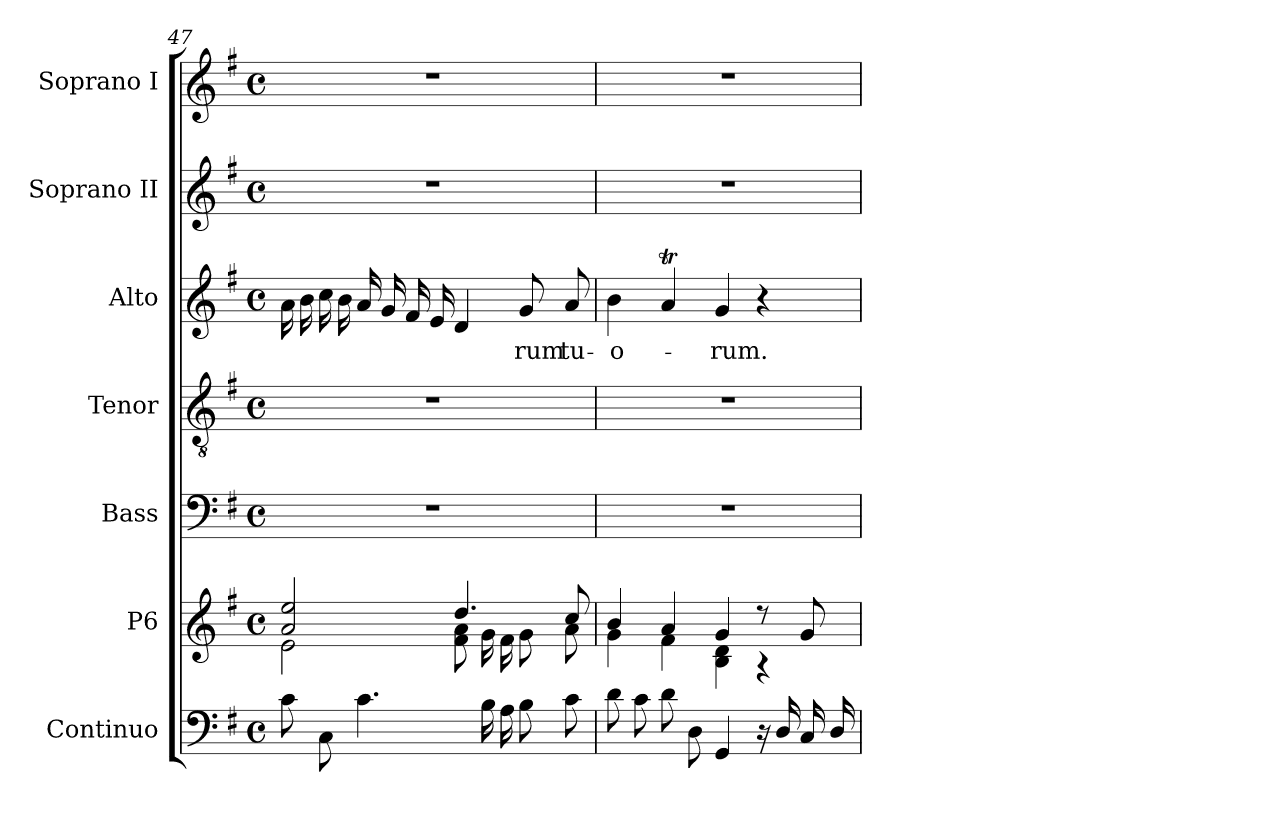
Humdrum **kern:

**kern	**kern	**kern	**kern	**kern	**text	**kern	**kern
*part7	*part6	*part5	*part4	*part3	*part3	*part2	*part1
*staff7	*staff6	*staff5	*staff4	*staff3	*staff3	*staff2	*staff1
*I"Continuo	*I"P6	*I"Bass	*I"Tenor	*I"Alto	*	*I"Soprano II	*I"Soprano I
*	*	*I'B.	*I'T.	*I'A.	*	*I'S.	*I'S.
*clefF4	*clefG2	*clefF4	*clefGv2	*clefG2	*	*clefG2	*clefG2
*	*	*	*ITrd7c12	*	*	*	*
*k[f#]	*k[f#]	*k[f#]	*k[f#]	*k[f#]	*	*k[f#]	*k[f#]
*G:	*G:	*G:	*G:	*G:	*	*G:	*G:
*M4/4	*M4/4	*M4/4	*M4/4	*M4/4	*	*M4/4	*M4/4
*met(c)	*met(c)	*met(c)	*met(c)	*met(c)	*	*met(c)	*met(c)
=47	=47	=47	=47	=47	=47	=47	=47
*	*^	*	*	*	*	*	*
8ci\	2ai/ 2eei	2ei\	1r	1r	16ai\	.	1r	1r
.	.	.	.	.	16bi\	.	.	.
8Ci\	.	.	.	.	16cci\	.	.	.
.	.	.	.	.	16bi\	.	.	.
4.ci\	.	.	.	.	16ai/	.	.	.
.	.	.	.	.	16gi/	.	.	.
.	.	.	.	.	16f#i/	.	.	.
.	.	.	.	.	16ei/	.	.	.
.	4.ddi/	8f#i\ 8ai	.	.	4di/	.	.	.
16Bi\	.	16gi\	.	.	.	.	.	.
16Ai\	.	16f#i\	.	.	.	.	.	.
!	!	!	!	!	!	!LO:LY:b:color=#000000	!	!
8Bi\	.	8gi\	.	.	8gi/	-rum	.	.
!	!	!	!	!	!	!LO:LY:b:color=#000000	!	!
8ci\	8cci/	8ai\	.	.	8ai/	tu-	.	.
=48	=48	=48	=48	=48	=48	=48	=48	=48
!	!	!	!	!	!	!LO:LY:b:color=#000000	!	!
8di\	4bi/	4gi\	1r	1r	4bi\	-o-	1r	1r
8ci\	.	.	.	.	.	.	.	.
8di\	4ai/	4f#i\	.	.	4aTi/	.	.	.
8Di\	.	.	.	.	.	.	.	.
!	!	!	!	!	!	!LO:LY:b:color=#000000	!	!
4GGi/	4gi/	4Bi\ 4di	.	.	4gi/	-rum.	.	.
16r	8r	4r	.	.	4r	.	.	.
16Di/	.	.	.	.	.	.	.	.
16Ci/	8gi/	.	.	.	.	.	.	.
16Di/	.	.	.	.	.	.	.	.
*	*v	*v	*	*	*	*	*	*
=	=	=	=	=	=	=	=
*-	*-	*-	*-	*-	*-	*-	*-
